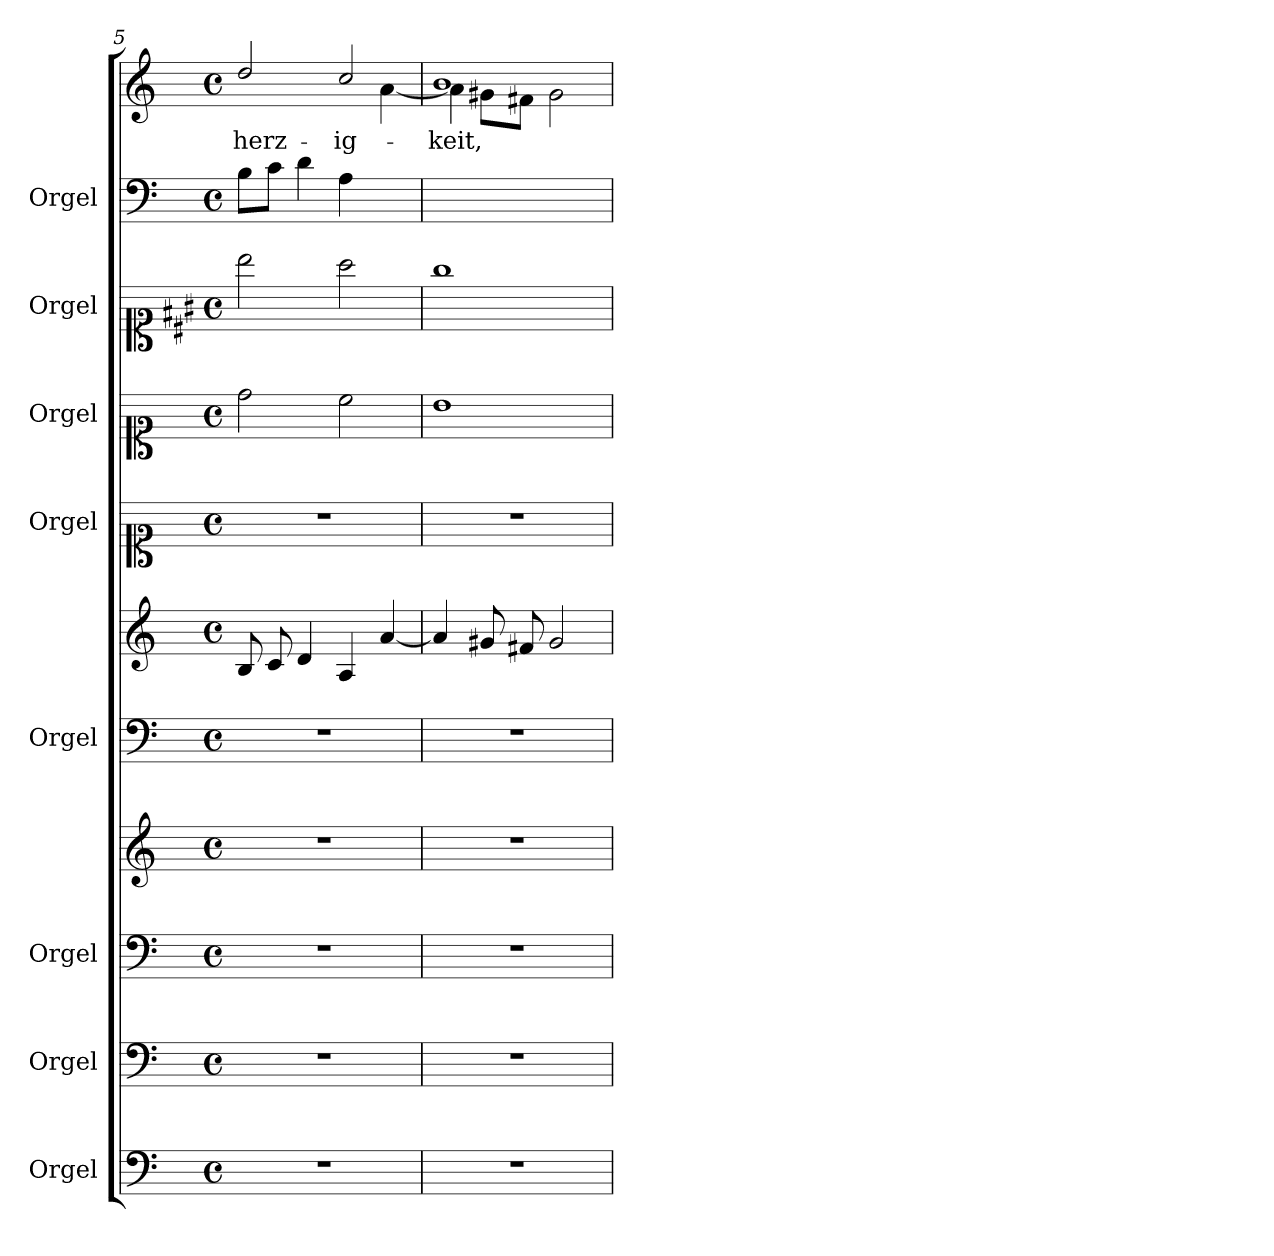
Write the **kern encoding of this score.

**kern	**kern	**kern	**kern	**kern	**kern	**kern	**kern	**kern	**kern	**kern	**text
*part8	*part7	*part6	*part6	*part5	*part5	*part4	*part3	*part2	*part1	*part1	*part1
*staff11	*staff10	*staff9	*staff8	*staff7	*staff6	*staff5	*staff4	*staff3	*staff2	*staff1	*staff1
*I"Orgel	*I"Orgel	*I"Orgel	*	*I"Orgel	*	*I"Orgel	*I"Orgel	*I"Orgel	*I"Orgel	*	*
*clefF4	*clefF4	*clefF4	*clefG2	*clefF4	*clefG2	*clefC1	*clefC1	*clefC1	*clefF4	*clefG2	*
*	*	*	*	*	*	*	*	*ITrd5c9	*	*	*
*k[]	*k[]	*k[]	*k[]	*k[]	*k[]	*k[]	*k[]	*k[]	*k[]	*k[]	*
*M4/4	*M4/4	*M4/4	*M4/4	*M4/4	*M4/4	*M4/4	*M4/4	*M4/4	*M4/4	*M4/4	*
*met(c)	*met(c)	*met(c)	*met(c)	*met(c)	*met(c)	*met(c)	*met(c)	*met(c)	*met(c)	*met(c)	*
=5	=5	=5	=5	=5	=5	=5	=5	=5	=5	=5	=5
!	!	!	!	!	!	!	!	!	!	!	!LO:LY:b
*	*	*	*	*	*	*	*	*	*	*^	*
1r	1r	1r	1r	1r	8B/	1r	2dd\	2dd\	8B\L	2dd/	2.ryy	-herz-
.	.	.	.	.	8c/	.	.	.	8c\J	.	.	.
.	.	.	.	.	4d/	.	.	.	4d\	.	.	.
!	!	!	!	!	!	!	!	!	!	!	!	!LO:LY:b
.	.	.	.	.	4A/	.	2cc\	2cc\	4A\	2cc/	.	-ig-
.	.	.	.	.	[4a/	.	.	.	4ryy	.	[4a\	.
=6	=6	=6	=6	=6	=6	=6	=6	=6	=6	=6	=6	=6
!	!	!	!	!	!	!	!	!	!	!	!	!LO:LY:b
1r	1r	1r	1r	1r	4a/]	1r	1b	1b	1ryy	1b	4a\]	-keit,
.	.	.	.	.	8g#X/	.	.	.	.	.	8g#X\L	.
.	.	.	.	.	8f#X/	.	.	.	.	.	8f#X\J	.
.	.	.	.	.	2g#/	.	.	.	.	.	2g#\	.
*	*	*	*	*	*	*	*	*	*	*v	*v	*
=	=	=	=	=	=	=	=	=	=	=	=
*-	*-	*-	*-	*-	*-	*-	*-	*-	*-	*-	*-
